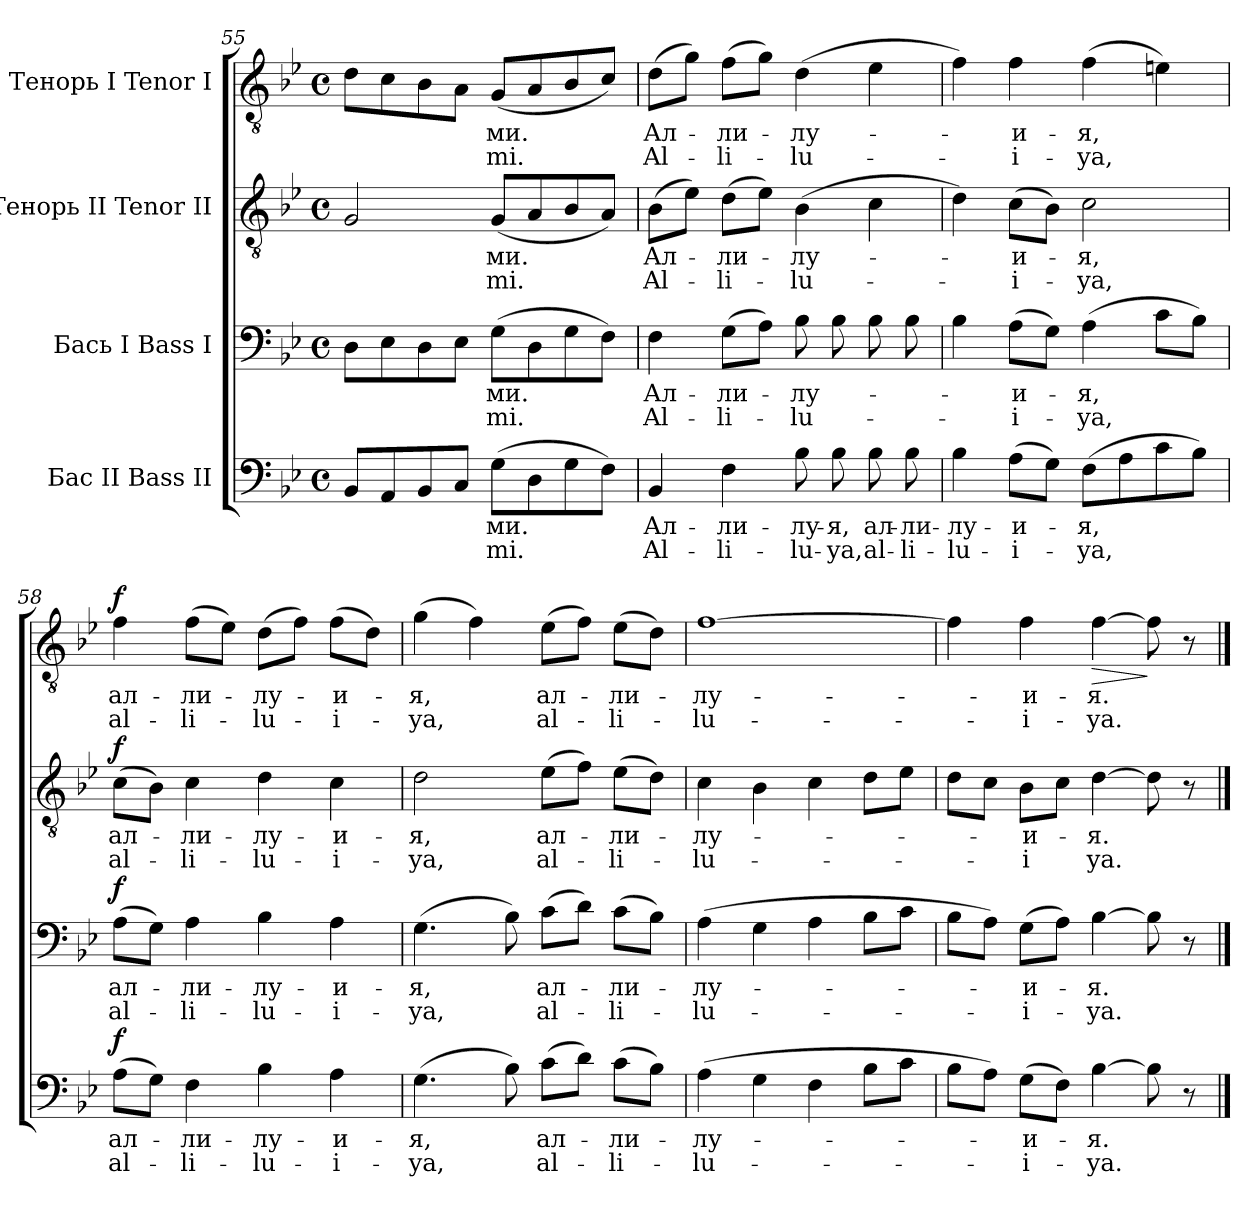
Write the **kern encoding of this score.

**kern	**text	**text	**dynam	**kern	**text	**text	**dynam	**kern	**text	**text	**dynam	**kern	**text	**text	**dynam
*part4	*part4	*part4	*part4	*part3	*part3	*part3	*part3	*part2	*part2	*part2	*part2	*part1	*part1	*part1	*part1
*staff4	*staff4	*staff4	*staff4	*staff3	*staff3	*staff3	*staff3	*staff2	*staff2	*staff2	*staff2	*staff1	*staff1	*staff1	*staff1
*I"Бас II Bass II	*	*	*	*I"Бась I Bass I	*	*	*	*I"Тенорь II Tenor II	*	*	*	*I"Тенорь I Tenor I	*	*	*
*clefF4	*	*	*	*clefF4	*	*	*	*clefGv2	*	*	*	*clefGv2	*	*	*
*k[b-e-]	*	*	*	*k[b-e-]	*	*	*	*k[b-e-]	*	*	*	*k[b-e-]	*	*	*
*B-:	*	*	*	*B-:	*	*	*	*B-:	*	*	*	*B-:	*	*	*
*M4/4	*	*	*	*M4/4	*	*	*	*M4/4	*	*	*	*M4/4	*	*	*
*met(c)	*	*	*	*met(c)	*	*	*	*met(c)	*	*	*	*met(c)	*	*	*
=55	=55	=55	=55	=55	=55	=55	=55	=55	=55	=55	=55	=55	=55	=55	=55
8BB-/L	.	.	.	8D\L	.	.	.	2G/	.	.	.	8d\L	.	.	.
8AA/	.	.	.	8E-\	.	.	.	.	.	.	.	8c\	.	.	.
8BB-/	.	.	.	8D\	.	.	.	.	.	.	.	8B-\	.	.	.
8C/J	.	.	.	8E-\J	.	.	.	.	.	.	.	8A\J	.	.	.
!	!LO:LY:b	!LO:LY:b	!	!	!LO:LY:b	!LO:LY:b	!	!	!LO:LY:b	!LO:LY:b	!	!	!LO:LY:b	!LO:LY:b	!
(>8G\L	-ми.	-mi.	.	(>8G\L	-ми.	-mi.	.	(<8G/L	-ми.	-mi.	.	(<8G/L	-ми.	-mi.	.
8D\	.	.	.	8D\	.	.	.	8A/	.	.	.	8A/	.	.	.
8G\	.	.	.	8G\	.	.	.	8B-/	.	.	.	8B-/	.	.	.
8F\J)	.	.	.	8F\J)	.	.	.	8A/J)	.	.	.	8c/J)	.	.	.
!!LO:LB:g=z
=56	=56	=56	=56	=56	=56	=56	=56	=56	=56	=56	=56	=56	=56	=56	=56
!	!LO:LY:b	!LO:LY:b	!	!	!LO:LY:b	!LO:LY:b	!	!	!LO:LY:b	!LO:LY:b	!	!	!LO:LY:b	!LO:LY:b	!
4BB-/	Ал-	Al-	.	4F\	Ал-	Al-	.	(>8B-\L	Ал-	Al-	.	(>8d\L	Ал-	Al-	.
.	.	.	.	.	.	.	.	8e-\J)	.	.	.	8g\J)	.	.	.
!	!LO:LY:b	!LO:LY:b	!	!	!LO:LY:b	!LO:LY:b	!	!	!LO:LY:b	!LO:LY:b	!	!	!LO:LY:b	!LO:LY:b	!
4F\	-ли-	-li-	.	(>8G\L	-ли-	-li-	.	(>8d\L	-ли-	-li-	.	(>8f\L	-ли-	-li-	.
.	.	.	.	8A\J)	.	.	.	8e-\J)	.	.	.	8g\J)	.	.	.
!	!LO:LY:b	!LO:LY:b	!	!	!LO:LY:b	!LO:LY:b	!	!	!LO:LY:b	!LO:LY:b	!	!	!LO:LY:b	!LO:LY:b	!
8B-\	-лу-	-lu-	.	8B-\	-лу-	-lu-	.	(>4B-\	-лу-	-lu-	.	(>4d\	-лу-	-lu-	.
!	!LO:LY:b	!LO:LY:b	!	!	!	!	!	!	!	!	!	!	!	!	!
8B-\	-я,	-ya,	.	8B-\	.	.	.	.	.	.	.	.	.	.	.
!	!LO:LY:b	!LO:LY:b	!	!	!	!	!	!	!	!	!	!	!	!	!
8B-\	ал-	al-	.	8B-\	.	.	.	4c\	.	.	.	4e-\	.	.	.
!	!LO:LY:b	!LO:LY:b	!	!	!	!	!	!	!	!	!	!	!	!	!
8B-\	-ли-	-li-	.	8B-\	.	.	.	.	.	.	.	.	.	.	.
=57	=57	=57	=57	=57	=57	=57	=57	=57	=57	=57	=57	=57	=57	=57	=57
!	!LO:LY:b	!LO:LY:b	!	!	!	!	!	!	!	!	!	!	!	!	!
4B-\	-лу-	-lu-	.	4B-\	.	.	.	4d\)	.	.	.	4f\)	.	.	.
!	!LO:LY:b	!LO:LY:b	!	!	!LO:LY:b	!LO:LY:b	!	!	!LO:LY:b	!LO:LY:b	!	!	!LO:LY:b	!LO:LY:b	!
(>8A\L	-и-	-i-	.	(>8A\L	-и-	-i-	.	(>8c\L	-и-	-i-	.	4f\	-и-	-i-	.
8G\J)	.	.	.	8G\J)	.	.	.	8B-\J)	.	.	.	.	.	.	.
!	!LO:LY:b	!LO:LY:b	!	!	!LO:LY:b	!LO:LY:b	!	!	!LO:LY:b	!LO:LY:b	!	!	!LO:LY:b	!LO:LY:b	!
(>8F\L	-я,	-ya,	.	(>4A\	-я,	-ya,	.	2c\	-я,	-ya,	.	(>4f\	-я,	-ya,	.
8A\	.	.	.	.	.	.	.	.	.	.	.	.	.	.	.
8c\	.	.	.	8c\L	.	.	.	.	.	.	.	4en\)	.	.	.
8B-\J)	.	.	.	8B-\J)	.	.	.	.	.	.	.	.	.	.	.
=58	=58	=58	=58	=58	=58	=58	=58	=58	=58	=58	=58	=58	=58	=58	=58
!	!LO:LY:b	!LO:LY:b	!LO:DY:a	!	!LO:LY:b	!LO:LY:b	!LO:DY:a	!	!LO:LY:b	!LO:LY:b	!LO:DY:a	!	!LO:LY:b	!LO:LY:b	!LO:DY:a
(>8A\L	ал-	al-	f	(>8A\L	ал-	al-	f	(>8c\L	ал-	al-	f	4f\	ал-	al-	f
8G\J)	.	.	.	8G\J)	.	.	.	8B-\J)	.	.	.	.	.	.	.
!	!LO:LY:b	!LO:LY:b	!	!	!LO:LY:b	!LO:LY:b	!	!	!LO:LY:b	!LO:LY:b	!	!	!LO:LY:b	!LO:LY:b	!
4F\	-ли-	-li-	.	4A\	-ли-	-li-	.	4c\	-ли-	-li-	.	(>8f\L	-ли-	-li-	.
.	.	.	.	.	.	.	.	.	.	.	.	8e-\J)	.	.	.
!	!LO:LY:b	!LO:LY:b	!	!	!LO:LY:b	!LO:LY:b	!	!	!LO:LY:b	!LO:LY:b	!	!	!LO:LY:b	!LO:LY:b	!
4B-\	-лу-	-lu-	.	4B-\	-лу-	-lu-	.	4d\	-лу-	-lu-	.	(>8d\L	-лу-	-lu-	.
.	.	.	.	.	.	.	.	.	.	.	.	8f\J)	.	.	.
!	!LO:LY:b	!LO:LY:b	!	!	!LO:LY:b	!LO:LY:b	!	!	!LO:LY:b	!LO:LY:b	!	!	!LO:LY:b	!LO:LY:b	!
4A\	-и-	-i-	.	4A\	-и-	-i-	.	4c\	-и-	-i-	.	(>8f\L	-и-	-i-	.
.	.	.	.	.	.	.	.	.	.	.	.	8d\J)	.	.	.
=59	=59	=59	=59	=59	=59	=59	=59	=59	=59	=59	=59	=59	=59	=59	=59
!	!LO:LY:b	!LO:LY:b	!	!	!LO:LY:b	!LO:LY:b	!	!	!LO:LY:b	!LO:LY:b	!	!	!LO:LY:b	!LO:LY:b	!
(>4.G\	-я,	-ya,	.	(>4.G\	-я,	-ya,	.	2d\	-я,	-ya,	.	(>4g\	-я,	-ya,	.
.	.	.	.	.	.	.	.	.	.	.	.	4f\)	.	.	.
8B-\)	.	.	.	8B-\)	.	.	.	.	.	.	.	.	.	.	.
!	!LO:LY:b	!LO:LY:b	!	!	!LO:LY:b	!LO:LY:b	!	!	!LO:LY:b	!LO:LY:b	!	!	!LO:LY:b	!LO:LY:b	!
(>8c\L	ал-	al-	.	(>8c\L	ал-	al-	.	(>8e-\L	ал-	al-	.	(>8e-\L	ал-	al-	.
8d\J)	.	.	.	8d\J)	.	.	.	8f\J)	.	.	.	8f\J)	.	.	.
!	!LO:LY:b	!LO:LY:b	!	!	!LO:LY:b	!LO:LY:b	!	!	!LO:LY:b	!LO:LY:b	!	!	!LO:LY:b	!LO:LY:b	!
(>8c\L	-ли-	-li-	.	(>8c\L	-ли-	-li-	.	(>8e-\L	-ли-	-li-	.	(>8e-\L	-ли-	-li-	.
8B-\J)	.	.	.	8B-\J)	.	.	.	8d\J)	.	.	.	8d\J)	.	.	.
=60	=60	=60	=60	=60	=60	=60	=60	=60	=60	=60	=60	=60	=60	=60	=60
!	!LO:LY:b	!LO:LY:b	!	!	!LO:LY:b	!LO:LY:b	!	!	!LO:LY:b	!LO:LY:b	!	!	!LO:LY:b	!LO:LY:b	!
(>4A\	-лу-	-lu-	.	(>4A\	-лу-	-lu-	.	4c\	-лу-	-lu-	.	[1f	-лу-	-lu-	.
4G\	.	.	.	4G\	.	.	.	4B-\	.	.	.	.	.	.	.
4F\	.	.	.	4A\	.	.	.	4c\	.	.	.	.	.	.	.
8B-\L	.	.	.	8B-\L	.	.	.	8d\L	.	.	.	.	.	.	.
8c\J	.	.	.	8c\J	.	.	.	8e-\J	.	.	.	.	.	.	.
!!LO:PB:g=z
=61	=61	=61	=61	=61	=61	=61	=61	=61	=61	=61	=61	=61	=61	=61	=61
8B-\L	.	.	.	8B-\L	.	.	.	8d\L	.	.	.	4f\]	.	.	.
8A\J)	.	.	.	8A\J)	.	.	.	8c\J	.	.	.	.	.	.	.
!	!LO:LY:b	!LO:LY:b	!	!	!LO:LY:b	!LO:LY:b	!	!	!LO:LY:b	!LO:LY:b	!	!	!LO:LY:b	!LO:LY:b	!
(>8G\L	-и-	-i-	.	(>8G\L	-и-	-i-	.	8B-\L	-и-	-i	.	4f\	-и-	-i-	.
8F\J)	.	.	.	8A\J)	.	.	.	8c\J	.	.	.	.	.	.	.
!	!LO:LY:b	!LO:LY:b	!	!	!LO:LY:b	!LO:LY:b	!	!	!LO:LY:b	!LO:LY:b	!	!	!LO:LY:b	!LO:LY:b	!LO:HP:b
[4B-\	-я.	-ya.	.	[4B-\	-я.	-ya.	.	[4d\	-я.	ya.	.	[4f\	-я.	-ya.	>
8B-\]	.	.	.	8B-\]	.	.	.	8d\]	.	.	.	8f\]	.	.	]
8r	.	.	.	8r	.	.	.	8r	.	.	.	8r	.	.	.
==	==	==	==	==	==	==	==	==	==	==	==	==	==	==	==
*-	*-	*-	*-	*-	*-	*-	*-	*-	*-	*-	*-	*-	*-	*-	*-
